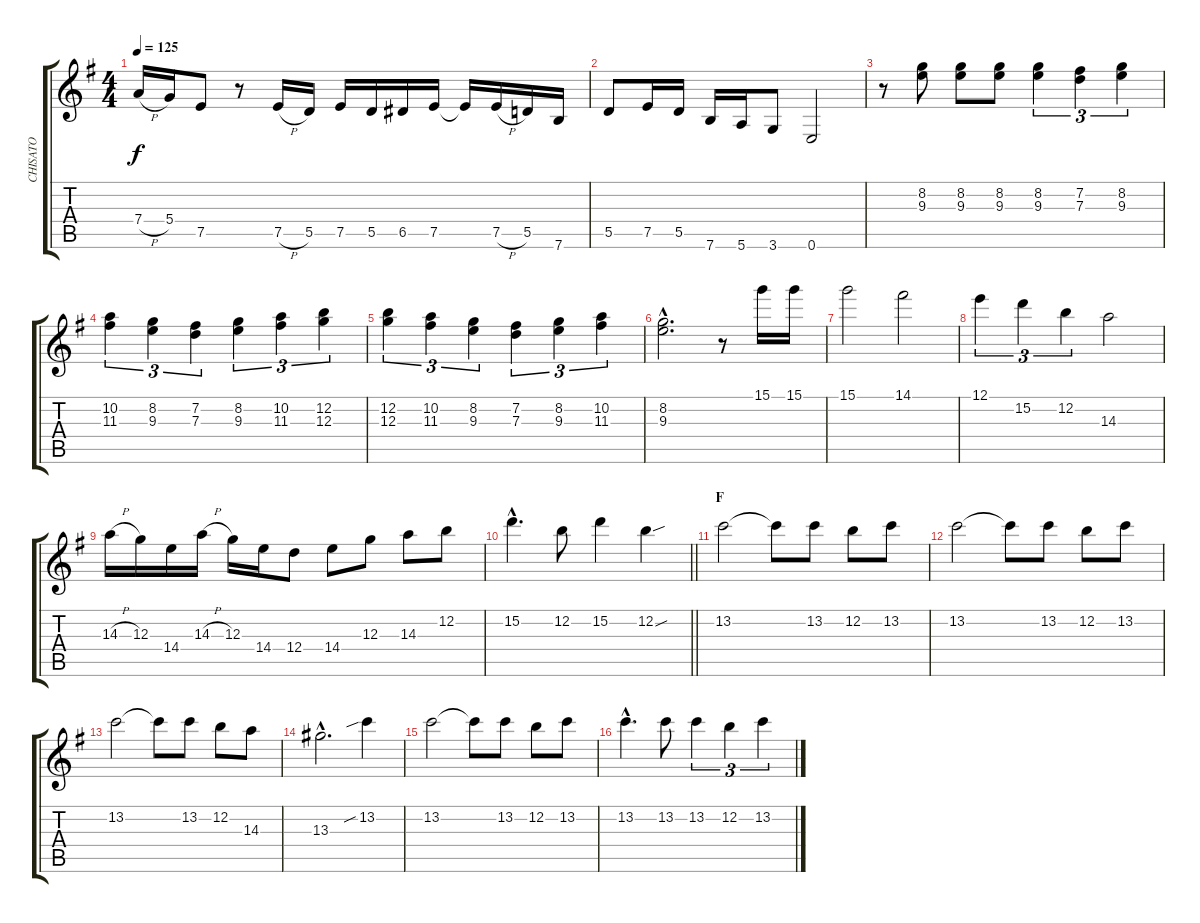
\track ("CHISATO" "CHISATO") {instrument distortionguitar}
\staff {score tabs}
\tuning (E4 B3 G3 D3 A2 E2) {hide}
\ts (4 4)
\tempo 125
\clef g2
\ks g
7.4{h}.16{dy f} 5.4.16 7.5.8 r.8 7.5{h}.16 5.5.16 7.5.16 5.5.16 6.5.16 7.5.16 7.5{t}.16 7.5{h}.16 5.5.16 7.6.16 |
5.5.8 7.5.16 5.5.16 7.6.16 5.6.16 3.6.8 0.6.2 |
r.8 (8.2 9.3).8 (8.2 9.3).8 (8.2 9.3).8 (8.2 9.3).4{tu (3 2)} (7.2 7.3).4{tu (3 2)} (8.2 9.3).4{tu (3 2)} |
(10.2 11.3).4{tu (3 2)} (8.2 9.3).4{tu (3 2)} (7.2 7.3).4{tu (3 2)} (8.2 9.3).4{tu (3 2)} (10.2 11.3).4{tu (3 2)} (12.2 12.3).4{tu (3 2)} |
(12.2 12.3).4{tu (3 2)} (10.2 11.3).4{tu (3 2)} (8.2 9.3).4{tu (3 2)} (7.2 7.3).4{tu (3 2)} (8.2 9.3).4{tu (3 2)} (10.2 11.3).4{tu (3 2)} |
(8.2{hac} 9.3{hac}).2{d} r.8 15.1.16 15.1.16 |
15.1.2 14.1.2 |
12.1.4{tu (3 2)} 15.2.4{tu (3 2)} 12.2.4{tu (3 2)} 14.3.2 |
14.3{h}.16 12.3.16 14.4.16 14.3{h}.16 12.3.16 14.4.16 12.4.8 14.4.8 12.3.8 14.3.8 12.2.8 |
\barLineRight lightlight
15.2{hac}.4{d} 12.2.8 15.2.4 12.2{sou}.4{volume 12 instrument distortionguitar} |
\section ("" "F")
13.2.2 13.2{t}.8 13.2.8 12.2.8 13.2.8 |
13.2.2 13.2{t}.8 13.2.8 12.2.8 13.2.8 |
13.2.2 13.2{t}.8 13.2.8 12.2.8 14.3.8 |
13.3{hac}.2{d} 13.2{sib}.4 |
13.2.2 13.2{t}.8 13.2.8 12.2.8 13.2.8 |
13.2{hac}.4{d} 13.2.8 13.2.4{tu (3 2)} 12.2.4{tu (3 2)} 13.2.4{tu (3 2)}
